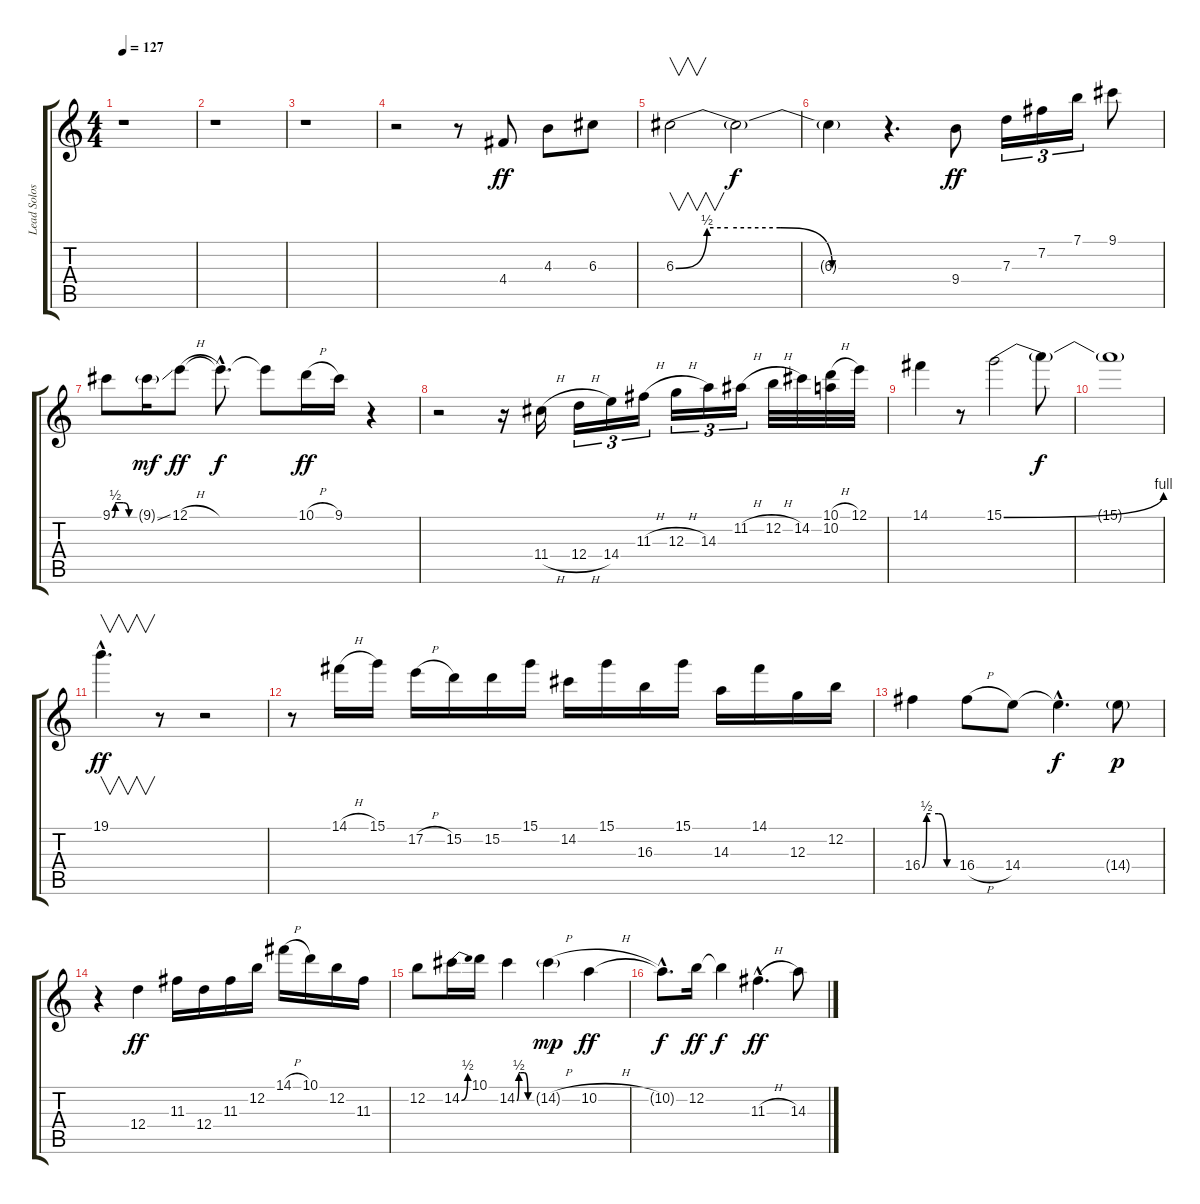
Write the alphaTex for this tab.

\track ("Lead Solos" "Lead Solos") {instrument overdrivenguitar}
\staff {score tabs}
\tuning (E4 B3 G3 D3 A2 E2) {hide}
\ts (4 4)
\tempo 127
\clef g2
\ks c
r.1{dy ff instrument overdrivenguitar} |
r.1 |
r.1 |
r.2 r.8 4.4.8 4.3.8 6.3.8 |
6.3{be (custom 0 0 9 2 15 2 30 2 45 0 60 0)}.2{v} 6.3{t}.2{dy f} |
6.3{t}.4 r.4{d} 9.4.8{dy ff} 7.3.16{tu (3 2)} 7.2.16{tu (3 2)} 7.1.16{tu (3 2)} 9.1.8 |
9.1{be (custom 0 0 8 2 15 2 30 2 45 0 60 0)}.8 9.1{ss g}.16{dy mf} 12.1{h}.8{dy ff} 12.1{hac t}.8{d dy f} 12.1{t}.8 10.1{h}.16{dy ff} 9.1.16 r.4 |
r.2 r.16 11.4{h}.16 12.4{h}.16{tu (3 2)} 14.4.16{tu (3 2)} 11.3{h}.16{tu (3 2)} 12.3{h}.16{tu (3 2)} 14.3.16{tu (3 2)} 11.2{h}.16{tu (3 2)} 12.2{h}.32 14.2.32 (10.1{h} 10.2).32 12.1.32 |
14.1.4 r.8 15.1{be (bend 0 0 60 4)}.2 15.1{t}.8{dy f} |
15.1{t}.1 |
19.1{hac}.4{v d dy ff} r.8 r.2 |
r.8 14.1{h}.16 15.1.16 17.2{h}.16 15.2.16 15.2.16 15.1.16 14.2.16 15.1.16 16.3.16 15.1.16 14.3.16 14.1.16 12.3.16 12.2.16 |
16.4{be (custom 0 0 8 2 15 2 30 2 45 0 60 0)}.4 16.4{h}.8 14.4.8 14.4{hac t}.4{d dy f} 14.4{g}.8{dy p} |
r.4 12.4.4{dy ff} 11.3.16 12.4.16 11.3.16 12.2.16 14.1{h}.16 10.1.16 12.2.16 11.3.16 |
12.2.8 14.2{be (bend 0 0 60 2)}.16 10.1.16 14.2{be (custom 0 0 8 2 15 2 30 2 45 0 60 0)}.4 14.2{h g}.4{dy mp} 10.2{h}.4{dy ff} |
10.2{hac t}.8{d dy f} 12.2.16{dy ff} 12.2{t}.4{dy f} 11.3{h hac}.4{d dy ff} 14.3.8
